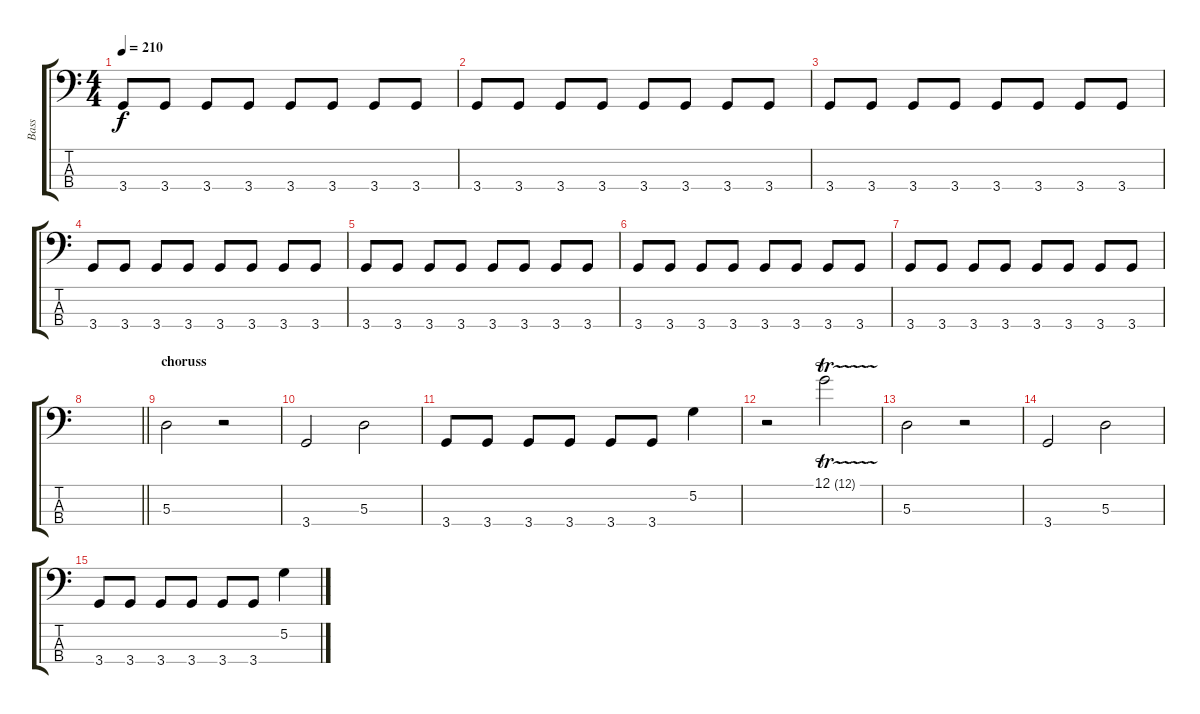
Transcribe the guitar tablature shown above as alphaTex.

\track ("Bass" "Bass") {instrument electricbassfinger}
\staff {score tabs}
\tuning (G2 D2 A1 E1) {hide}
\ts (4 4)
\tempo 210
\clef f4
\ks c
3.4.8{dy f} 3.4.8 3.4.8 3.4.8 3.4.8 3.4.8 3.4.8 3.4.8 |
3.4.8 3.4.8 3.4.8 3.4.8 3.4.8 3.4.8 3.4.8 3.4.8 |
3.4.8 3.4.8 3.4.8 3.4.8 3.4.8 3.4.8 3.4.8 3.4.8 |
3.4.8 3.4.8 3.4.8 3.4.8 3.4.8 3.4.8 3.4.8 3.4.8 |
3.4.8 3.4.8 3.4.8 3.4.8 3.4.8 3.4.8 3.4.8 3.4.8 |
3.4.8 3.4.8 3.4.8 3.4.8 3.4.8 3.4.8 3.4.8 3.4.8 |
3.4.8 3.4.8 3.4.8 3.4.8 3.4.8 3.4.8 3.4.8 3.4.8 |
\barLineRight lightlight
|
\section ("" "choruss")
5.3.2 r.2 |
3.4.2 5.3.2 |
3.4.8 3.4.8 3.4.8 3.4.8 3.4.8 3.4.8 5.2.4 |
r.2 12.1{tr (12 64)}.2 |
5.3.2 r.2 |
3.4.2 5.3.2 |
3.4.8 3.4.8 3.4.8 3.4.8 3.4.8 3.4.8 5.2.4
